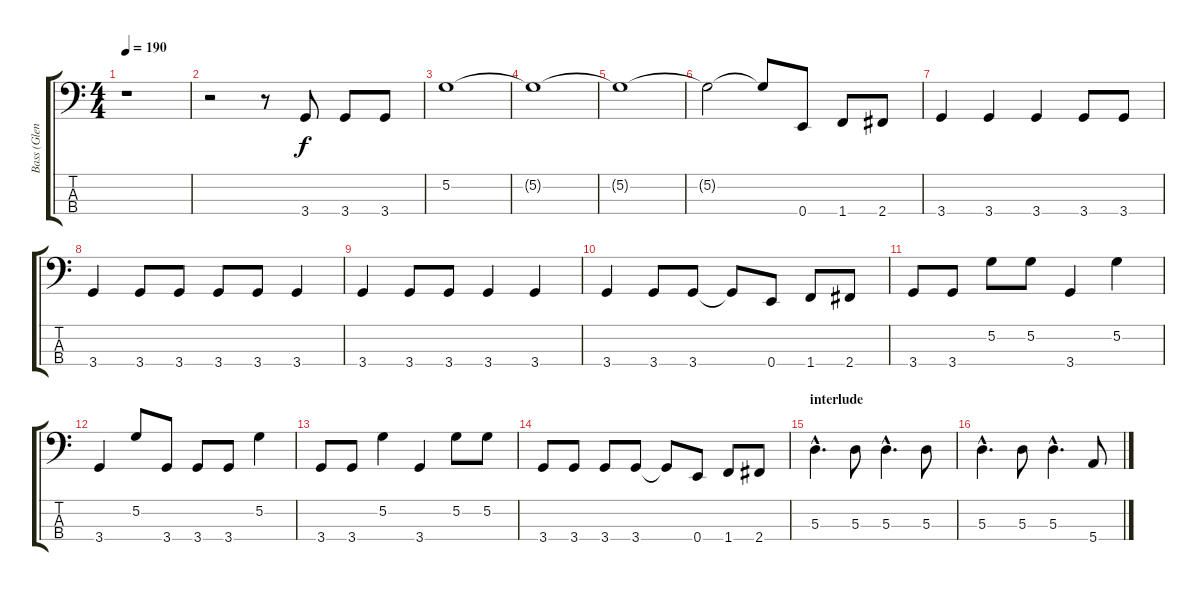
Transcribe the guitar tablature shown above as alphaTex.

\track ("Bass (Glenn)" "Bass (Glen") {instrument electricbasspick}
\staff {score tabs}
\tuning (G2 D2 A1 E1) {hide}
\ts (4 4)
\tempo 190
\clef f4
\ks c
r.1{dy f} |
r.2 r.8 3.4.8 3.4.8 3.4.8 |
5.2.1 |
5.2{t}.1 |
5.2{t}.1 |
5.2{t}.2 5.2{t}.8 0.4.8 1.4.8 2.4.8 |
3.4.4 3.4.4 3.4.4 3.4.8 3.4.8 |
3.4.4 3.4.8 3.4.8 3.4.8 3.4.8 3.4.4 |
3.4.4 3.4.8 3.4.8 3.4.4 3.4.4 |
3.4.4 3.4.8 3.4.8 3.4{t}.8 0.4.8 1.4.8 2.4.8 |
3.4.8 3.4.8 5.2.8 5.2.8 3.4.4 5.2.4 |
3.4.4 5.2.8 3.4.8 3.4.8 3.4.8 5.2.4 |
3.4.8 3.4.8 5.2.4 3.4.4 5.2.8 5.2.8 |
3.4.8 3.4.8 3.4.8 3.4.8 3.4{t}.8 0.4.8 1.4.8 2.4.8 |
\section ("" "interlude")
5.3{hac}.4{d} 5.3.8 5.3{hac}.4{d} 5.3.8 |
5.3{hac}.4{d} 5.3.8 5.3{hac}.4{d} 5.4.8
